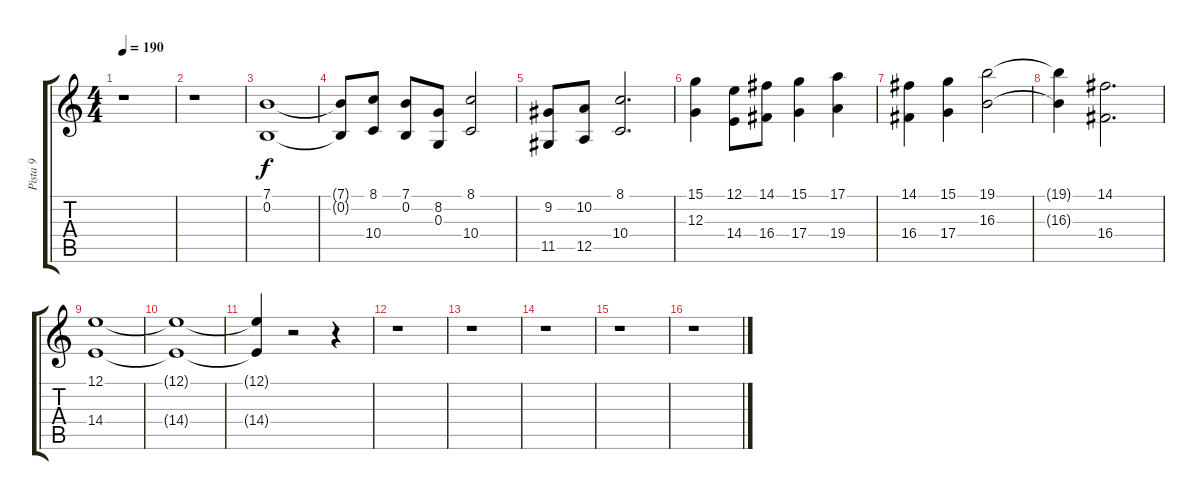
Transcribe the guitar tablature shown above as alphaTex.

\track ("Pista 9" "Pista 9") {instrument choiraahs}
\staff {score tabs}
\tuning (E4 B3 G3 D3 A2 E2) {hide}
\ts (4 4)
\tempo 190
\clef g2
\ks c
r.1{dy f} |
r.1 |
(7.1 0.2).1 |
(7.1{t} 0.2{t}).8 (8.1 10.4).8 (7.1 0.2).8 (8.2 0.3).8 (8.1 10.4).2 |
(9.2 11.5).8 (10.2 12.5).8 (8.1 10.4).2{d} |
(15.1 12.3).4 (12.1 14.4).8 (14.1 16.4).8 (15.1 17.4).4 (17.1 19.4).4 |
(14.1 16.4).4 (15.1 17.4).4 (19.1 16.3).2 |
(19.1{t} 16.3{t}).4 (14.1 16.4).2{d} |
(12.1 14.4).1 |
(12.1{t} 14.4{t}).1 |
(12.1{t} 14.4{t}).4 r.2 r.4 |
r.1 |
r.1 |
r.1 |
r.1 |
r.1
